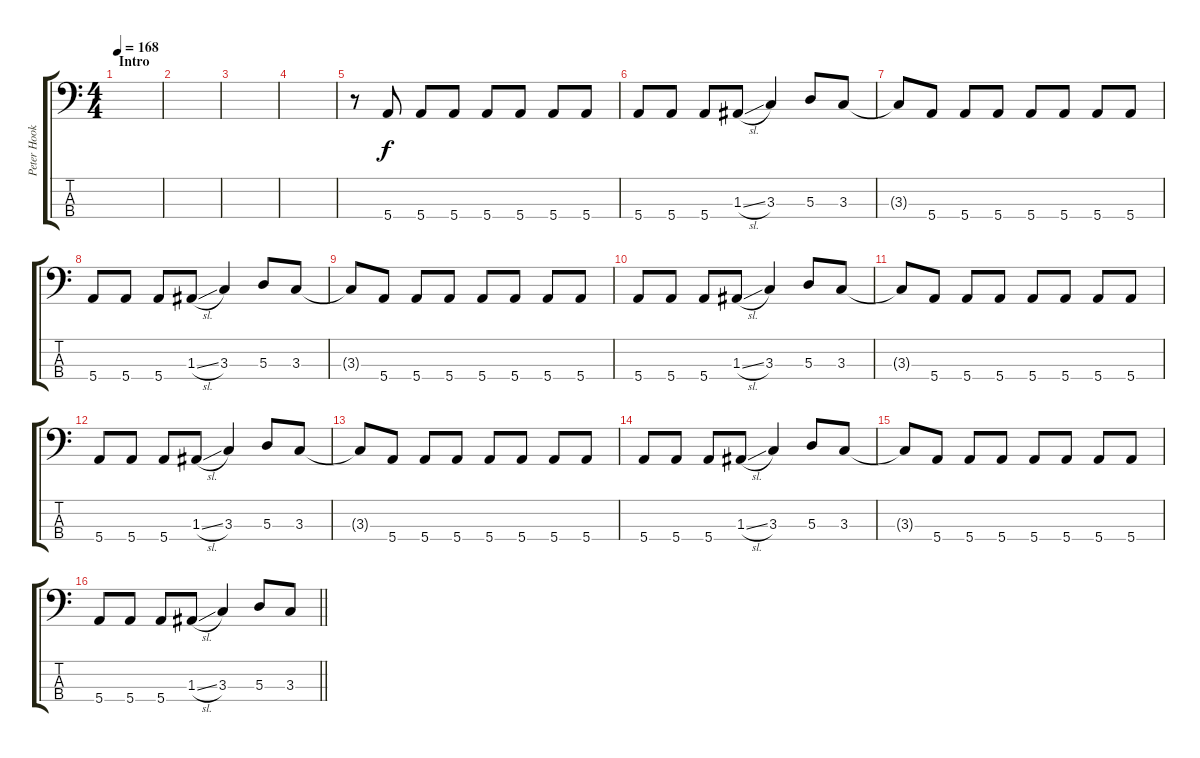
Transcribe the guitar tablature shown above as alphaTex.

\track ("Peter Hook - Bass" "Peter Hook") {instrument electricbasspick}
\staff {score tabs}
\tuning (G2 D2 A1 E1) {hide}
\ts (4 4)
\section ("" "Intro")
\tempo 168
\clef f4
\ks c
|
|
|
|
r.8 5.4.8 5.4.8 5.4.8 5.4.8 5.4.8 5.4.8 5.4.8 |
5.4.8 5.4.8 5.4.8 1.3{sl}.8 3.3.4 5.3.8 3.3.8 |
3.3{t}.8 5.4.8 5.4.8 5.4.8 5.4.8 5.4.8 5.4.8 5.4.8 |
5.4.8 5.4.8 5.4.8 1.3{sl}.8 3.3.4 5.3.8 3.3.8 |
3.3{t}.8 5.4.8 5.4.8 5.4.8 5.4.8 5.4.8 5.4.8 5.4.8 |
5.4.8 5.4.8 5.4.8 1.3{sl}.8 3.3.4 5.3.8 3.3.8 |
3.3{t}.8 5.4.8 5.4.8 5.4.8 5.4.8 5.4.8 5.4.8 5.4.8 |
5.4.8 5.4.8 5.4.8 1.3{sl}.8 3.3.4 5.3.8 3.3.8 |
3.3{t}.8 5.4.8 5.4.8 5.4.8 5.4.8 5.4.8 5.4.8 5.4.8 |
5.4.8 5.4.8 5.4.8 1.3{sl}.8 3.3.4 5.3.8 3.3.8 |
3.3{t}.8 5.4.8 5.4.8 5.4.8 5.4.8 5.4.8 5.4.8 5.4.8 |
\barLineRight lightlight
5.4.8 5.4.8 5.4.8 1.3{sl}.8 3.3.4 5.3.8 3.3.8
